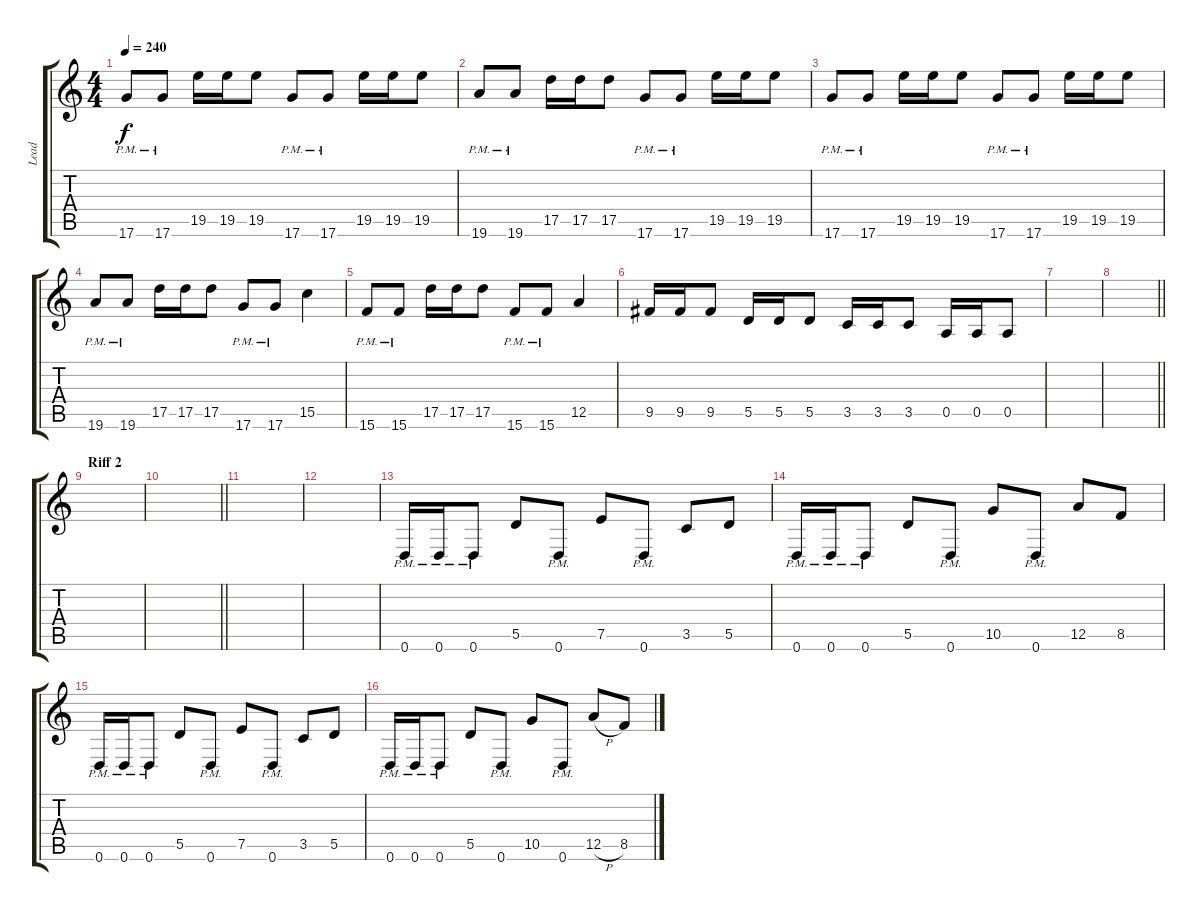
\track ("Lead" "Lead") {instrument distortionguitar}
\staff {score tabs}
\tuning (E4 B3 G3 D3 A2 D2) {hide}
\ts (4 4)
\tempo 240
\clef g2
\ks c
17.6{pm}.8{dy f} 17.6{pm}.8 19.5.16 19.5.16 19.5.8 17.6{pm}.8 17.6{pm}.8 19.5.16 19.5.16 19.5.8 |
19.6{pm}.8 19.6{pm}.8 17.5.16 17.5.16 17.5.8 17.6{pm}.8 17.6{pm}.8 19.5.16 19.5.16 19.5.8 |
17.6{pm}.8 17.6{pm}.8 19.5.16 19.5.16 19.5.8 17.6{pm}.8 17.6{pm}.8 19.5.16 19.5.16 19.5.8 |
19.6{pm}.8 19.6{pm}.8 17.5.16 17.5.16 17.5.8 17.6{pm}.8 17.6{pm}.8 15.5.4 |
15.6{pm}.8 15.6{pm}.8 17.5.16 17.5.16 17.5.8 15.6{pm}.8 15.6{pm}.8 12.5.4 |
9.5.16 9.5.16 9.5.8 5.5.16 5.5.16 5.5.8 3.5.16 3.5.16 3.5.8 0.5.16 0.5.16 0.5.8 |
|
\barLineRight lightlight
|
\section ("" "Riff 2")
|
\barLineRight lightlight
|
|
|
0.6{pm}.16 0.6{pm}.16 0.6{pm}.8 5.5.8 0.6{pm}.8 7.5.8 0.6{pm}.8 3.5.8 5.5.8 |
0.6{pm}.16 0.6{pm}.16 0.6{pm}.8 5.5.8 0.6{pm}.8 10.5.8 0.6{pm}.8 12.5.8 8.5.8 |
0.6{pm}.16 0.6{pm}.16 0.6{pm}.8 5.5.8 0.6{pm}.8 7.5.8 0.6{pm}.8 3.5.8 5.5.8 |
0.6{pm}.16 0.6{pm}.16 0.6{pm}.8 5.5.8 0.6{pm}.8 10.5.8 0.6{pm}.8 12.5{h}.8 8.5.8
